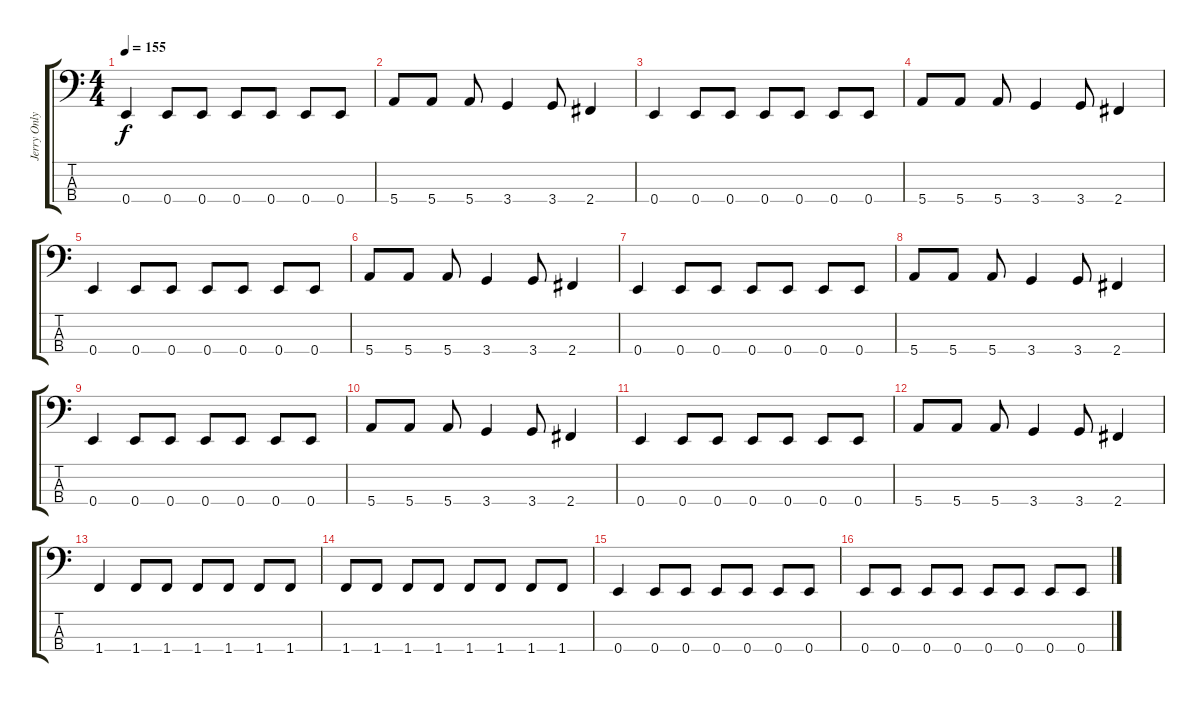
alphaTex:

\track ("Jerry Only" "Jerry Only") {instrument electricbasspick}
\staff {score tabs}
\tuning (G2 D2 A1 E1) {hide}
\ts (4 4)
\tempo 155
\clef f4
\ks c
0.4.4{dy f} 0.4.8 0.4.8 0.4.8 0.4.8 0.4.8 0.4.8 |
5.4.8 5.4.8 5.4.8 3.4.4 3.4.8 2.4.4 |
0.4.4 0.4.8 0.4.8 0.4.8 0.4.8 0.4.8 0.4.8 |
5.4.8 5.4.8 5.4.8 3.4.4 3.4.8 2.4.4 |
0.4.4 0.4.8 0.4.8 0.4.8 0.4.8 0.4.8 0.4.8 |
5.4.8 5.4.8 5.4.8 3.4.4 3.4.8 2.4.4 |
0.4.4 0.4.8 0.4.8 0.4.8 0.4.8 0.4.8 0.4.8 |
5.4.8 5.4.8 5.4.8 3.4.4 3.4.8 2.4.4 |
0.4.4 0.4.8 0.4.8 0.4.8 0.4.8 0.4.8 0.4.8 |
5.4.8 5.4.8 5.4.8 3.4.4 3.4.8 2.4.4 |
0.4.4 0.4.8 0.4.8 0.4.8 0.4.8 0.4.8 0.4.8 |
5.4.8 5.4.8 5.4.8 3.4.4 3.4.8 2.4.4 |
1.4.4 1.4.8 1.4.8 1.4.8 1.4.8 1.4.8 1.4.8 |
1.4.8 1.4.8 1.4.8 1.4.8 1.4.8 1.4.8 1.4.8 1.4.8 |
0.4.4 0.4.8 0.4.8 0.4.8 0.4.8 0.4.8 0.4.8 |
0.4.8 0.4.8 0.4.8 0.4.8 0.4.8 0.4.8 0.4.8 0.4.8
